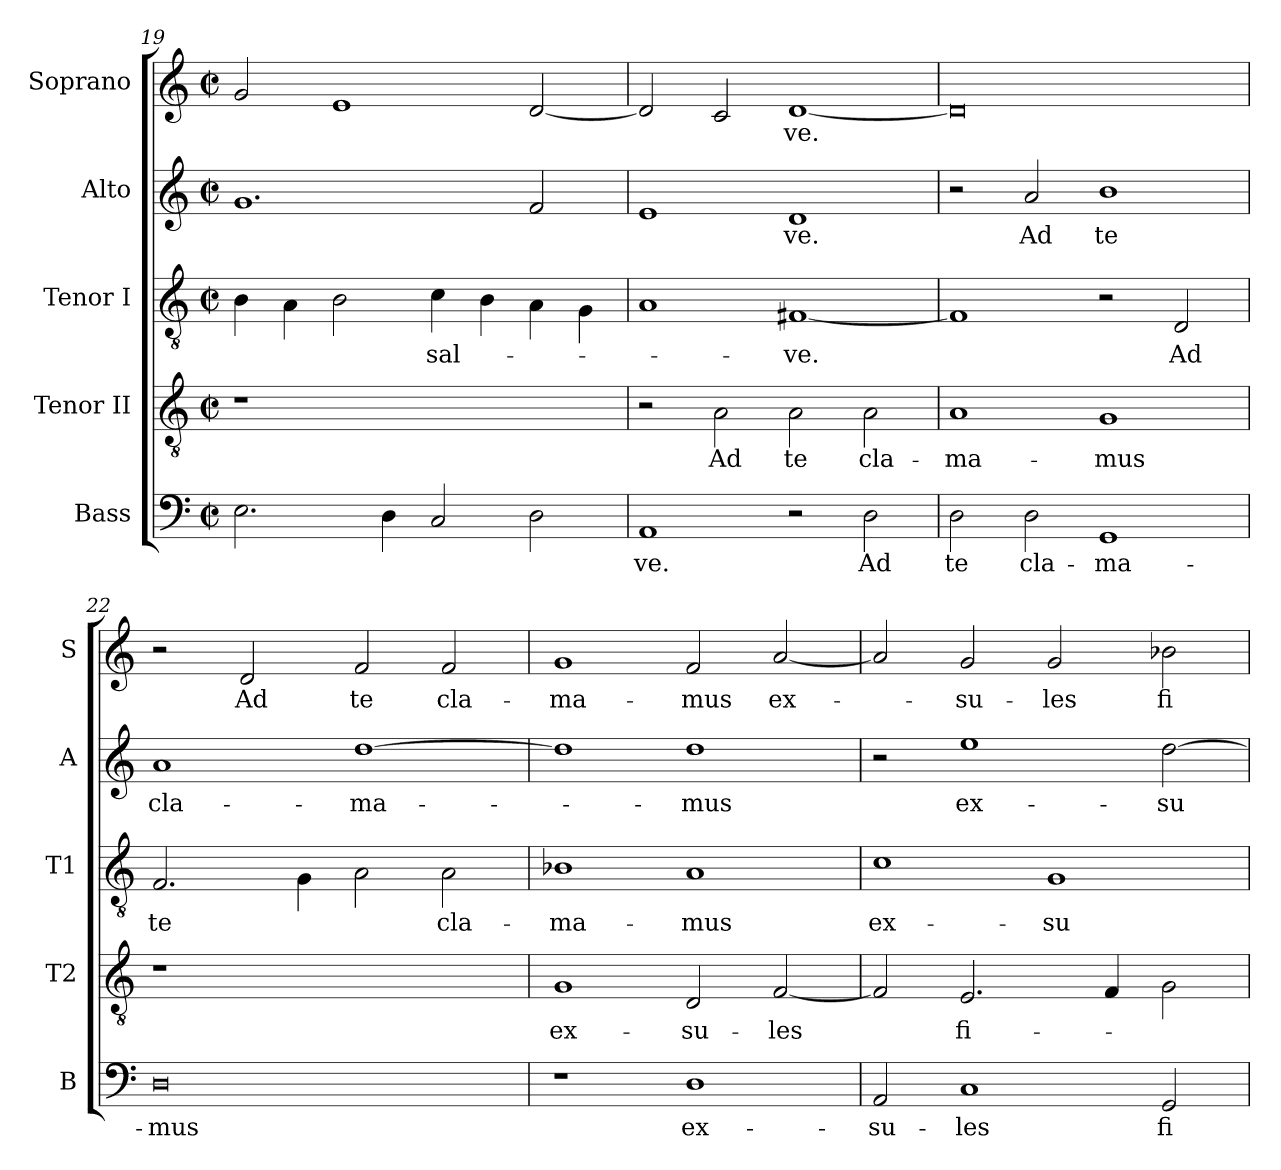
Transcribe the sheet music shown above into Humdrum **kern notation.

**kern	**text	**kern	**text	**kern	**text	**kern	**text	**kern	**text
*part5	*part5	*part4	*part4	*part3	*part3	*part2	*part2	*part1	*part1
*staff5	*staff5	*staff4	*staff4	*staff3	*staff3	*staff2	*staff2	*staff1	*staff1
*I"Bass	*	*I"Tenor II	*	*I"Tenor I	*	*I"Alto	*	*I"Soprano	*
*I'B	*	*I'T2	*	*I'T1	*	*I'A	*	*I'S	*
*clefF4	*	*clefGv2	*	*clefGv2	*	*clefG2	*	*clefG2	*
*	*	*ITrd9c15	*	*ITrd9c15	*	*	*	*	*
*k[]	*	*k[]	*	*k[]	*	*k[]	*	*k[]	*
*C:	*	*C:	*	*C:	*	*C:	*	*C:	*
*M2/2	*	*M2/2	*	*M2/2	*	*M2/2	*	*M2/2	*
*met(c|)	*	*met(c|)	*	*met(c|)	*	*met(c|)	*	*met(c|)	*
=19	=19	=19	=19	=19	=19	=19	=19	=19	=19
!	!	!LO:N:vis=1	!	!	!	!	!	!	!
2.Ei\	.	1r	.	4BBi\	.	1.gi	.	2gi/	.
.	.	.	.	4AAi\	.	.	.	.	.
.	.	.	.	2BBi\	.	.	.	1ei	.
4Di\	.	.	.	.	.	.	.	.	.
!	!	!	!	!	!LO:LY:b:color=#000000	!	!	!	!
2Ci/	.	1ryy	.	4Ci\	sal-	.	.	.	.
.	.	.	.	4BBi\	.	.	.	.	.
2Di\	.	.	.	4AAi\	.	2fi/	.	[<2di/	.
.	.	.	.	4GGi\	.	.	.	.	.
=20	=20	=20	=20	=20	=20	=20	=20	=20	=20
!	!LO:LY:b:color=#000000	!	!	!	!	!	!	!	!
1AAi	-ve.	2r	.	1AAi	.	1ei	.	2di/]	.
!	!	!	!LO:LY:b:color=#000000	!	!	!	!	!	!
.	.	2AAi\	Ad	.	.	.	.	2ci/	.
!	!	!	!LO:LY:b:color=#000000	!	!	!	!	!	!
!	!	!	!	!	!LO:LY:b:color=#000000	!	!	!	!
!	!	!	!	!	!	!	!LO:LY:b:color=#000000	!	!
!	!	!	!	!	!	!	!	!	!LO:LY:b:color=#000000
2r	.	2AAi\	te	[<1FF#Xi	-ve.	1di	-ve.	[<1di	-ve.
!	!LO:LY:b:color=#000000	!	!	!	!	!	!	!	!
!	!	!	!LO:LY:b:color=#000000	!	!	!	!	!	!
2Di\	Ad	2AAi\	cla-	.	.	.	.	.	.
!!LO:LB:g=z
=21	=21	=21	=21	=21	=21	=21	=21	=21	=21
!	!LO:LY:b:color=#000000	!	!	!	!	!	!	!	!
!	!	!	!LO:LY:b:color=#000000	!	!	!	!	!	!
2Di\	te	1AAi	-ma-	1FF#i]	.	2r	.	0di]	.
!	!LO:LY:b:color=#000000	!	!	!	!	!	!	!	!
!	!	!	!	!	!	!	!LO:LY:b:color=#000000	!	!
2Di\	cla-	.	.	.	.	2ai/	Ad	.	.
!	!LO:LY:b:color=#000000	!	!	!	!	!	!	!	!
!	!	!	!LO:LY:b:color=#000000	!	!	!	!	!	!
!	!	!	!	!	!	!	!LO:LY:b:color=#000000	!	!
1GGi	-ma-	1GGi	-mus	2r	.	1bi	te	.	.
!	!	!	!	!	!LO:LY:b:color=#000000	!	!	!	!
.	.	.	.	2DDi/	Ad	.	.	.	.
=22	=22	=22	=22	=22	=22	=22	=22	=22	=22
!	!LO:LY:b:color=#000000	!LO:N:vis=1	!	!	!	!	!	!	!
!	!	!	!	!	!LO:LY:b:color=#000000	!	!	!	!
!	!	!	!	!	!	!	!LO:LY:b:color=#000000	!	!
0Di	-mus	1r	.	2.FFi/	te	1ai	cla-	2r	.
!	!	!	!	!	!	!	!	!	!LO:LY:b:color=#000000
.	.	.	.	.	.	.	.	2di/	Ad
.	.	.	.	4GGi\	.	.	.	.	.
!	!	!	!	!	!	!	!LO:LY:b:color=#000000	!	!
!	!	!	!	!	!	!	!	!	!LO:LY:b:color=#000000
.	.	1ryy	.	2AAi\	.	[>1ddi	-ma-	2fi/	te
!	!	!	!	!	!LO:LY:b:color=#000000	!	!	!	!
!	!	!	!	!	!	!	!	!	!LO:LY:b:color=#000000
.	.	.	.	2AAi\	cla-	.	.	2fi/	cla-
=23	=23	=23	=23	=23	=23	=23	=23	=23	=23
!	!	!	!LO:LY:b:color=#000000	!	!	!	!	!	!
!	!	!	!	!	!LO:LY:b:color=#000000	!	!	!	!
!	!	!	!	!	!	!	!	!	!LO:LY:b:color=#000000
1r	.	1GGi	ex-	1BB-Xi	-ma-	1ddi]	.	1gi	-ma-
!	!LO:LY:b:color=#000000	!	!	!	!	!	!	!	!
!	!	!	!LO:LY:b:color=#000000	!	!	!	!	!	!
!	!	!	!	!	!LO:LY:b:color=#000000	!	!	!	!
!	!	!	!	!	!	!	!LO:LY:b:color=#000000	!	!
!	!	!	!	!	!	!	!	!	!LO:LY:b:color=#000000
1Di	ex-	2DDi/	-su-	1AAi	-mus	1ddi	-mus	2fi/	-mus
!	!	!	!LO:LY:b:color=#000000	!	!	!	!	!	!
!	!	!	!	!	!	!	!	!	!LO:LY:b:color=#000000
.	.	[<2FFi/	-les	.	.	.	.	[<2ai/	ex-
=24	=24	=24	=24	=24	=24	=24	=24	=24	=24
!	!LO:LY:b:color=#000000	!	!	!	!	!	!	!	!
!	!	!	!	!	!LO:LY:b:color=#000000	!	!	!	!
2AAi/	-su-	2FFi/]	.	1Ci	ex-	2r	.	2ai/]	.
!	!LO:LY:b:color=#000000	!	!	!	!	!	!	!	!
!	!	!	!LO:LY:b:color=#000000	!	!	!	!	!	!
!	!	!	!	!	!	!	!LO:LY:b:color=#000000	!	!
!	!	!	!	!	!	!	!	!	!LO:LY:b:color=#000000
1Ci	-les	2.EEi/	fi-	.	.	1eei	ex-	2gi/	-su-
!	!	!	!	!	!LO:LY:b:color=#000000	!	!	!	!
!	!	!	!	!	!	!	!	!	!LO:LY:b:color=#000000
.	.	.	.	1GGi	-su-	.	.	2gi/	-les
.	.	4FFi/	.	.	.	.	.	.	.
!	!LO:LY:b:color=#000000	!	!	!	!	!	!	!	!
!	!	!	!	!	!	!	!LO:LY:b:color=#000000	!	!
!	!	!	!	!	!	!	!	!	!LO:LY:b:color=#000000
2GGi/	fi-	2GGi\	.	.	.	[>2ddi\	-su-	2b-Xi\	fi-
=	=	=	=	=	=	=	=	=	=
*-	*-	*-	*-	*-	*-	*-	*-	*-	*-
